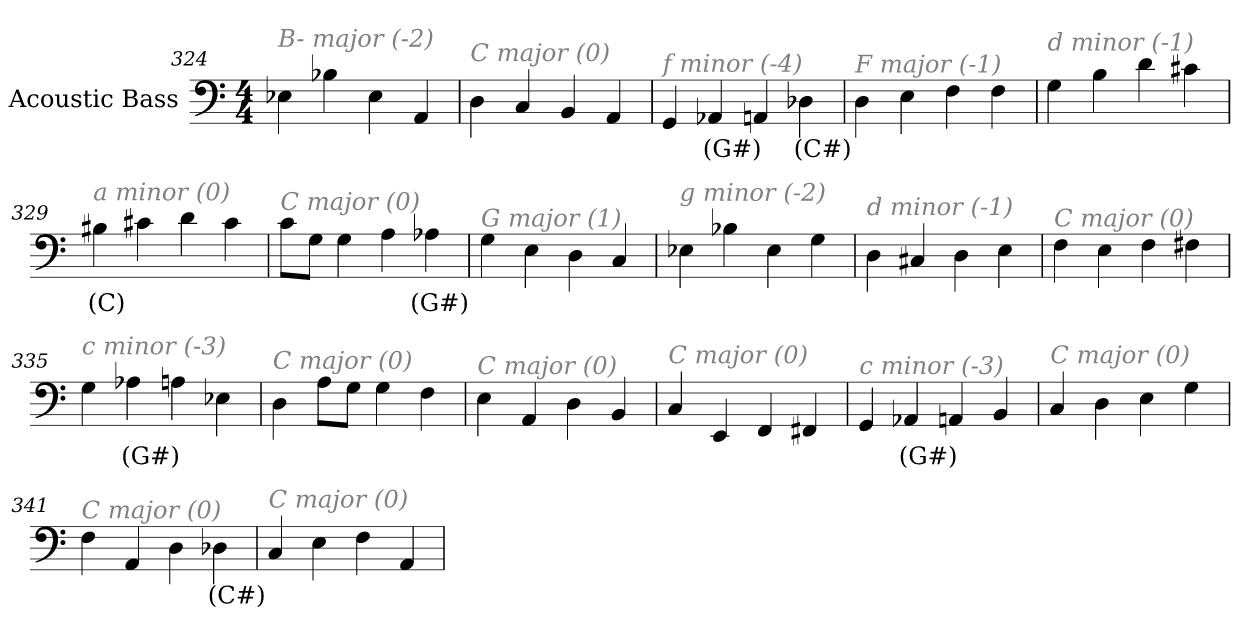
**kern	**text
*part1	*part1
*staff1	*staff1
*I"Acoustic Bass	*
*clefF4	*
*ITrd7c12	*
*k[]	*
*C:	*
*M4/4	*
=324	=324
!LO:TX:i:color=#808080:t=B- major (-2)	!
4EE-X	.
4BB-X	.
4EE-	.
4AAA	.
=325	=325
!LO:TX:i:color=#808080:t=C major (0)	!
4DD	.
4CC	.
4BBB	.
4AAA	.
=326	=326
!LO:TX:i:color=#808080:t=f minor (-4)	!
4GGG	.
4AAA-Xi	(G#)
4AAA	.
4DD-Xi	(C#)
=327	=327
!LO:TX:i:color=#808080:t=F major (-1)	!
4DD	.
4EE	.
4FF	.
4FF	.
=328	=328
!LO:TX:i:color=#808080:t=d minor (-1)	!
4GG	.
4BB	.
4D	.
4C#X	.
=329	=329
!LO:TX:i:color=#808080:t=a minor (0)	!
4BB#Xj	(C)
4C#X	.
4D	.
4C#	.
=330	=330
!LO:TX:i:color=#808080:t=C major (0)	!
8CL	.
8GGJ	.
4GG	.
4AA	.
4AA-Xi	(G#)
=331	=331
!LO:TX:i:color=#808080:t=G major (1)	!
4GG	.
4EE	.
4DD	.
4CC	.
=332	=332
!LO:TX:i:color=#808080:t=g minor (-2)	!
4EE-X	.
4BB-X	.
4EE-	.
4GG	.
=333	=333
!LO:TX:i:color=#808080:t=d minor (-1)	!
4DD	.
4CC#X	.
4DD	.
4EE	.
=334	=334
!LO:TX:i:color=#808080:t=C major (0)	!
4FF	.
4EE	.
4FF	.
4FF#X	.
=335	=335
!LO:TX:i:color=#808080:t=c minor (-3)	!
4GG	.
4AA-Xi	(G#)
4AA	.
4EE-X	.
=336	=336
!LO:TX:i:color=#808080:t=C major (0)	!
4DD	.
8AAL	.
8GGJ	.
4GG	.
4FF	.
=337	=337
!LO:TX:i:color=#808080:t=C major (0)	!
4EE	.
4AAA	.
4DD	.
4BBB	.
=338	=338
!LO:TX:i:color=#808080:t=C major (0)	!
4CC	.
4EEE	.
4FFF	.
4FFF#X	.
=339	=339
!LO:TX:i:color=#808080:t=c minor (-3)	!
4GGG	.
4AAA-Xi	(G#)
4AAA	.
4BBB	.
=340	=340
!LO:TX:i:color=#808080:t=C major (0)	!
4CC	.
4DD	.
4EE	.
4GG	.
=341	=341
!LO:TX:i:color=#808080:t=C major (0)	!
4FF	.
4AAA	.
4DD	.
4DD-Xi	(C#)
=342	=342
!LO:TX:i:color=#808080:t=C major (0)	!
4CC	.
4EE	.
4FF	.
4AAA	.
=	=
*-	*-
